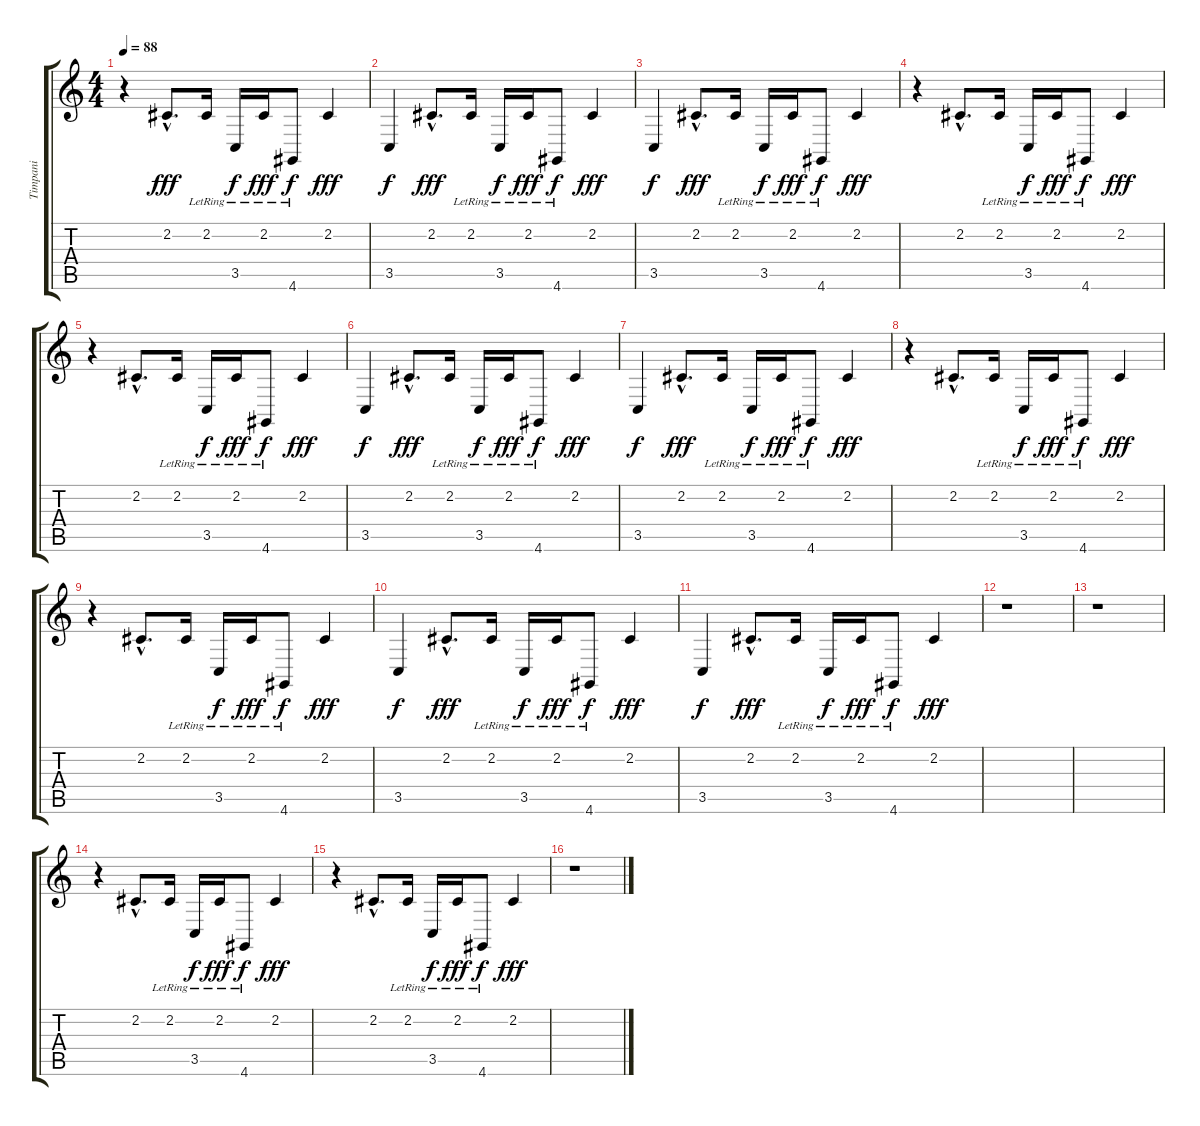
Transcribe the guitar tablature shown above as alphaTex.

\track ("Timpani" "Timpani") {instrument timpani}
\staff {score tabs}
\tuning (E4 B3 G3 D3 A2 E2) {hide}
\ts (4 4)
\tempo 88
\clef g2
\ks c
r.4{dy fff} 2.2{hac}.8{d} 2.2{lr}.16 3.5{lr}.16{dy f} 2.2{lr}.16{dy fff} 4.6{lr}.8{dy f} 2.2.4{dy fff} |
3.5.4{dy f} 2.2{hac}.8{d dy fff} 2.2{lr}.16 3.5{lr}.16{dy f} 2.2{lr}.16{dy fff} 4.6{lr}.8{dy f} 2.2.4{dy fff} |
3.5.4{dy f} 2.2{hac}.8{d dy fff} 2.2{lr}.16 3.5{lr}.16{dy f} 2.2{lr}.16{dy fff} 4.6{lr}.8{dy f} 2.2.4{dy fff} |
r.4 2.2{hac}.8{d} 2.2{lr}.16 3.5{lr}.16{dy f} 2.2{lr}.16{dy fff} 4.6{lr}.8{dy f} 2.2.4{dy fff} |
r.4 2.2{hac}.8{d} 2.2{lr}.16 3.5{lr}.16{dy f} 2.2{lr}.16{dy fff} 4.6{lr}.8{dy f} 2.2.4{dy fff} |
3.5.4{dy f} 2.2{hac}.8{d dy fff} 2.2{lr}.16 3.5{lr}.16{dy f} 2.2{lr}.16{dy fff} 4.6{lr}.8{dy f} 2.2.4{dy fff} |
3.5.4{dy f} 2.2{hac}.8{d dy fff} 2.2{lr}.16 3.5{lr}.16{dy f} 2.2{lr}.16{dy fff} 4.6{lr}.8{dy f} 2.2.4{dy fff} |
r.4 2.2{hac}.8{d} 2.2{lr}.16 3.5{lr}.16{dy f} 2.2{lr}.16{dy fff} 4.6{lr}.8{dy f} 2.2.4{dy fff} |
r.4 2.2{hac}.8{d} 2.2{lr}.16 3.5{lr}.16{dy f} 2.2{lr}.16{dy fff} 4.6{lr}.8{dy f} 2.2.4{dy fff} |
3.5.4{dy f} 2.2{hac}.8{d dy fff} 2.2{lr}.16 3.5{lr}.16{dy f} 2.2{lr}.16{dy fff} 4.6{lr}.8{dy f} 2.2.4{dy fff} |
3.5.4{dy f} 2.2{hac}.8{d dy fff} 2.2{lr}.16 3.5{lr}.16{dy f} 2.2{lr}.16{dy fff} 4.6{lr}.8{dy f} 2.2.4{dy fff} |
r.1 |
r.1 |
r.4 2.2{hac}.8{d} 2.2{lr}.16 3.5{lr}.16{dy f} 2.2{lr}.16{dy fff} 4.6{lr}.8{dy f} 2.2.4{dy fff} |
r.4 2.2{hac}.8{d} 2.2{lr}.16 3.5{lr}.16{dy f} 2.2{lr}.16{dy fff} 4.6{lr}.8{dy f} 2.2.4{dy fff} |
r.1
